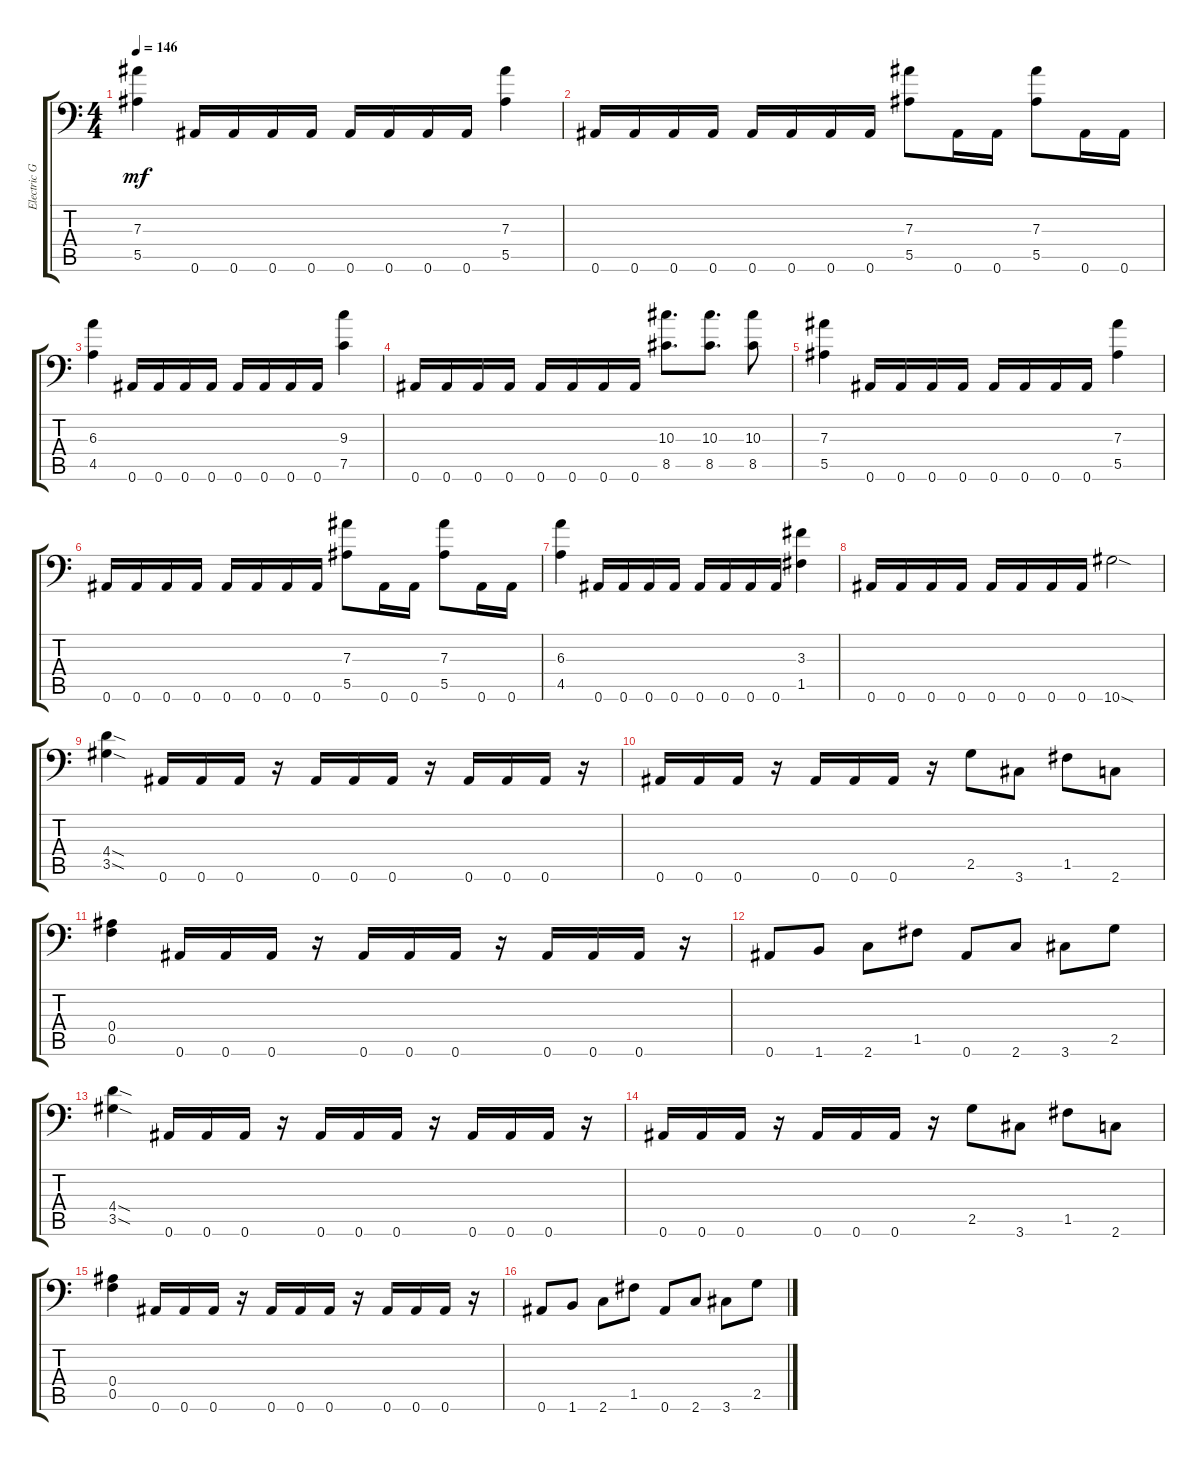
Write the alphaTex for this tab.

\track ("Electric Guitar" "Electric G") {instrument distortionguitar}
\staff {score tabs}
\tuning (C4 G3 Eb3 Bb2 F2 Bb1) {hide}
\ts (4 4)
\tempo 146
\clef f4
\ks c
(7.3 5.5).4{dy mf} 0.6.16 0.6.16 0.6.16 0.6.16 0.6.16 0.6.16 0.6.16 0.6.16 (7.3 5.5).4 |
0.6.16 0.6.16 0.6.16 0.6.16 0.6.16 0.6.16 0.6.16 0.6.16 (7.3 5.5).8 0.6.16 0.6.16 (7.3 5.5).8 0.6.16 0.6.16 |
(6.3 4.5).4 0.6.16 0.6.16 0.6.16 0.6.16 0.6.16 0.6.16 0.6.16 0.6.16 (9.3 7.5).4 |
0.6.16 0.6.16 0.6.16 0.6.16 0.6.16 0.6.16 0.6.16 0.6.16 (10.3 8.5).8{d} (10.3 8.5).8{d} (10.3 8.5).8 |
(7.3 5.5).4 0.6.16 0.6.16 0.6.16 0.6.16 0.6.16 0.6.16 0.6.16 0.6.16 (7.3 5.5).4 |
0.6.16 0.6.16 0.6.16 0.6.16 0.6.16 0.6.16 0.6.16 0.6.16 (7.3 5.5).8 0.6.16 0.6.16 (7.3 5.5).8 0.6.16 0.6.16 |
(6.3 4.5).4 0.6.16 0.6.16 0.6.16 0.6.16 0.6.16 0.6.16 0.6.16 0.6.16 (3.3 1.5).4 |
0.6.16 0.6.16 0.6.16 0.6.16 0.6.16 0.6.16 0.6.16 0.6.16 10.6{sod}.2 |
(4.4{sod} 3.5{sod}).4 0.6.16 0.6.16 0.6.16 r.16 0.6.16 0.6.16 0.6.16 r.16 0.6.16 0.6.16 0.6.16 r.16 |
0.6.16 0.6.16 0.6.16 r.16 0.6.16 0.6.16 0.6.16 r.16 2.5.8 3.6.8 1.5.8 2.6.8 |
(0.4 0.5).4 0.6.16 0.6.16 0.6.16 r.16 0.6.16 0.6.16 0.6.16 r.16 0.6.16 0.6.16 0.6.16 r.16 |
0.6.8 1.6.8 2.6.8 1.5.8 0.6.8 2.6.8 3.6.8 2.5.8 |
(4.4{sod} 3.5{sod}).4 0.6.16 0.6.16 0.6.16 r.16 0.6.16 0.6.16 0.6.16 r.16 0.6.16 0.6.16 0.6.16 r.16 |
0.6.16 0.6.16 0.6.16 r.16 0.6.16 0.6.16 0.6.16 r.16 2.5.8 3.6.8 1.5.8 2.6.8 |
(0.4 0.5).4 0.6.16 0.6.16 0.6.16 r.16 0.6.16 0.6.16 0.6.16 r.16 0.6.16 0.6.16 0.6.16 r.16 |
0.6.8 1.6.8 2.6.8 1.5.8 0.6.8 2.6.8 3.6.8 2.5.8
